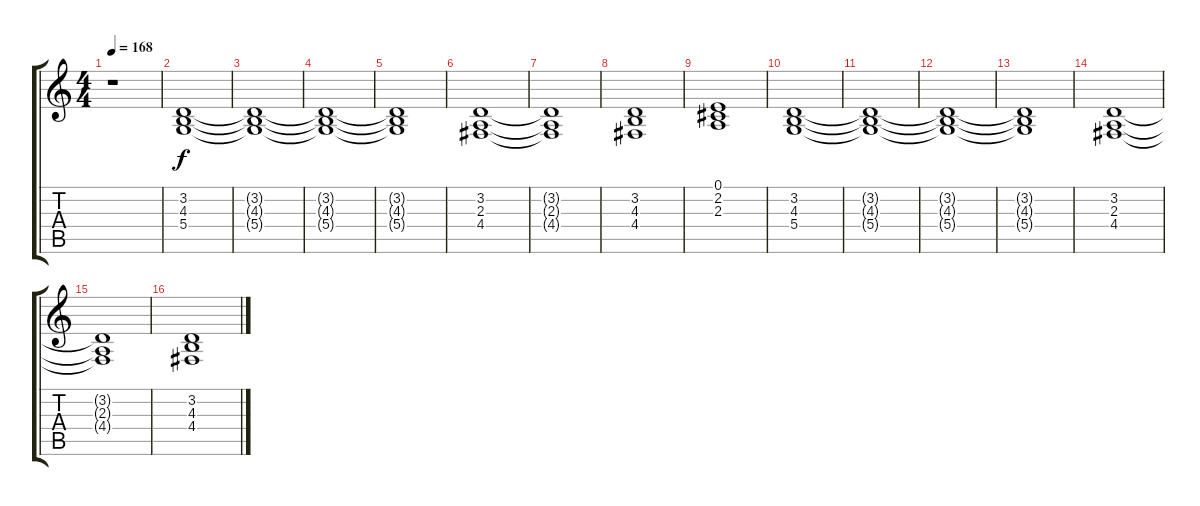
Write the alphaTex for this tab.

\track "" {instrument choiraahs}
\staff {score tabs}
\tuning (E4 B3 G3 D3 A2 E2) {hide}
\ts (4 4)
\tempo 168
\clef g2
\ks c
r.1{dy f} |
(3.2 4.3 5.4).1 |
(3.2{t} 4.3{t} 5.4{t}).1 |
(3.2{t} 4.3{t} 5.4{t}).1 |
(3.2{t} 4.3{t} 5.4{t}).1 |
(3.2 2.3 4.4).1 |
(3.2{t} 2.3{t} 4.4{t}).1 |
(3.2 4.3 4.4).1 |
(0.1 2.2 2.3).1 |
(3.2 4.3 5.4).1 |
(3.2{t} 4.3{t} 5.4{t}).1 |
(3.2{t} 4.3{t} 5.4{t}).1 |
(3.2{t} 4.3{t} 5.4{t}).1 |
(3.2 2.3 4.4).1 |
(3.2{t} 2.3{t} 4.4{t}).1 |
(3.2 4.3 4.4).1
